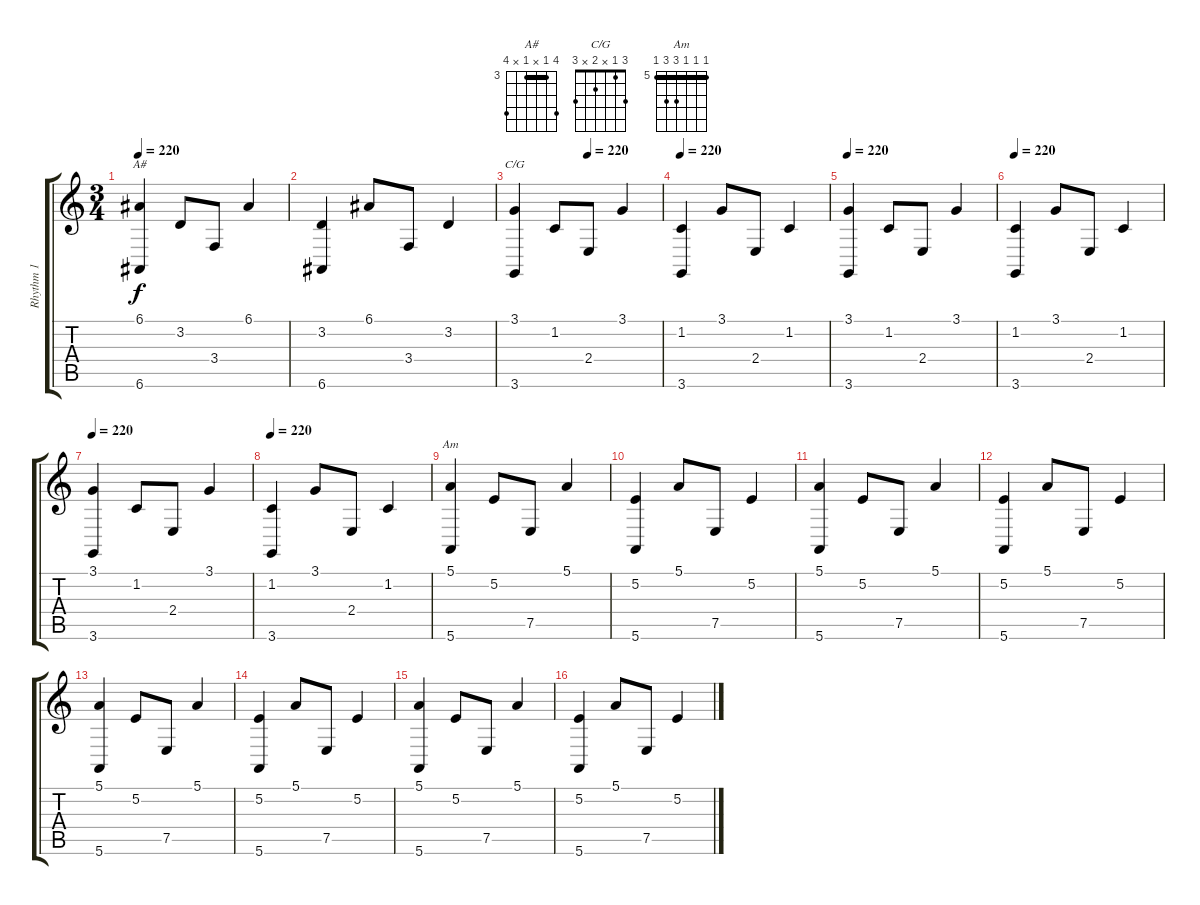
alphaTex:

\track ("Rhythm 1" "Rhythm 1") {instrument harpsichord}
\staff {score tabs}
\tuning (E4 B3 G3 D3 A2 E2) {hide}
\chord ("A#" 6 3 x 3 x 6) {firstfret 3 barre 3}
\chord ("C/G" 3 1 x 2 x 3)
\chord ("Am" 5 5 5 7 7 5) {firstfret 5 barre 5}
\ts (3 4)
\tempo 220
\clef g2
\ks c
(6.1 6.6).4{ch "A#" dy f} 3.2.8 3.4.8 6.1.4 |
(3.2 6.6).4 6.1.8 3.4.8 3.2.4 |
\tempo (220 0.5)
(3.1 3.6).4{ch "C/G"} 1.2.8 2.4.8 3.1.4 |
\tempo 220
(1.2 3.6).4 3.1.8 2.4.8 1.2.4 |
\tempo 220
(3.1 3.6).4 1.2.8 2.4.8 3.1.4 |
\tempo 220
(1.2 3.6).4 3.1.8 2.4.8 1.2.4 |
\tempo 220
(3.1 3.6).4 1.2.8 2.4.8 3.1.4 |
\tempo 220
(1.2 3.6).4 3.1.8 2.4.8 1.2.4 |
(5.1 5.6).4{ch "Am"} 5.2.8 7.5.8 5.1.4 |
(5.2 5.6).4 5.1.8 7.5.8 5.2.4 |
(5.1 5.6).4 5.2.8 7.5.8 5.1.4 |
(5.2 5.6).4 5.1.8 7.5.8 5.2.4 |
(5.1 5.6).4 5.2.8 7.5.8 5.1.4 |
(5.2 5.6).4 5.1.8 7.5.8 5.2.4 |
(5.1 5.6).4 5.2.8 7.5.8 5.1.4 |
(5.2 5.6).4 5.1.8 7.5.8 5.2.4
